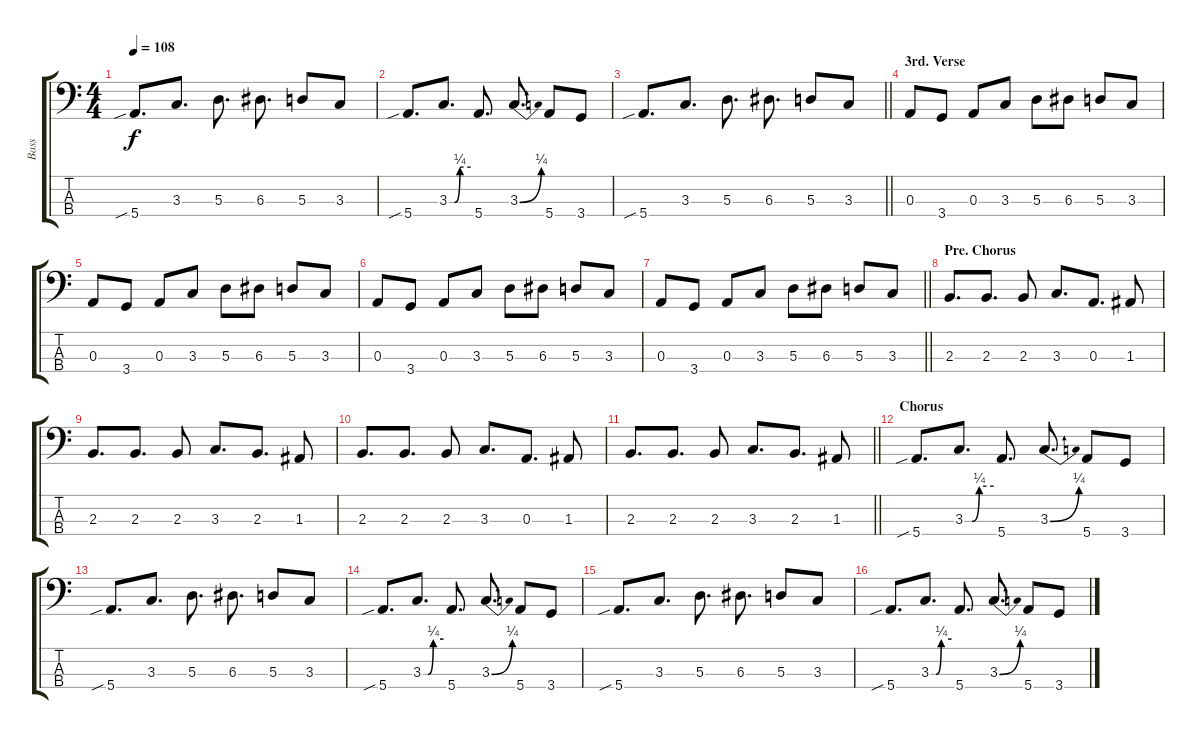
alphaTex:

\track ("Bass" "Bass") {instrument electricbassfinger}
\staff {score tabs}
\tuning (G2 D2 A1 E1) {hide}
\ts (4 4)
\tempo 108
\clef f4
\ks c
5.4{sib}.8{d dy f} 3.3.8{d} 5.3.8{d} 6.3.8{d} 5.3.8 3.3.8 |
5.4{sib}.8{d} 3.3{be (custom 0 0 15 0 30 1 60 1)}.8{d} 5.4.8{d} 3.3{be (bend 0 0 60 1)}.8{d} 5.4.8 3.4.8 |
\barLineRight lightlight
5.4{sib}.8{d} 3.3.8{d} 5.3.8{d} 6.3.8{d} 5.3.8 3.3.8 |
\section ("" "3rd. Verse")
0.3.8 3.4.8 0.3.8 3.3.8 5.3.8 6.3.8 5.3.8 3.3.8 |
0.3.8 3.4.8 0.3.8 3.3.8 5.3.8 6.3.8 5.3.8 3.3.8 |
0.3.8 3.4.8 0.3.8 3.3.8 5.3.8 6.3.8 5.3.8 3.3.8 |
\barLineRight lightlight
0.3.8 3.4.8 0.3.8 3.3.8 5.3.8 6.3.8 5.3.8 3.3.8 |
\section ("" "Pre. Chorus")
2.3.8{d} 2.3.8{d} 2.3.8 3.3.8{d} 0.3.8{d} 1.3.8 |
2.3.8{d} 2.3.8{d} 2.3.8 3.3.8{d} 2.3.8{d} 1.3.8 |
2.3.8{d} 2.3.8{d} 2.3.8 3.3.8{d} 0.3.8{d} 1.3.8 |
\barLineRight lightlight
2.3.8{d} 2.3.8{d} 2.3.8 3.3.8{d} 2.3.8{d} 1.3.8 |
\section ("" "Chorus")
5.4{sib}.8{d} 3.3{be (custom 0 0 15 0 30 1 60 1)}.8{d} 5.4.8{d} 3.3{be (bend 0 0 60 1)}.8{d} 5.4.8 3.4.8 |
5.4{sib}.8{d} 3.3.8{d} 5.3.8{d} 6.3.8{d} 5.3.8 3.3.8 |
5.4{sib}.8{d} 3.3{be (custom 0 0 15 0 30 1 60 1)}.8{d} 5.4.8{d} 3.3{be (bend 0 0 60 1)}.8{d} 5.4.8 3.4.8 |
5.4{sib}.8{d} 3.3.8{d} 5.3.8{d} 6.3.8{d} 5.3.8 3.3.8 |
5.4{sib}.8{d} 3.3{be (custom 0 0 15 0 30 1 60 1)}.8{d} 5.4.8{d} 3.3{be (bend 0 0 60 1)}.8{d} 5.4.8 3.4.8
